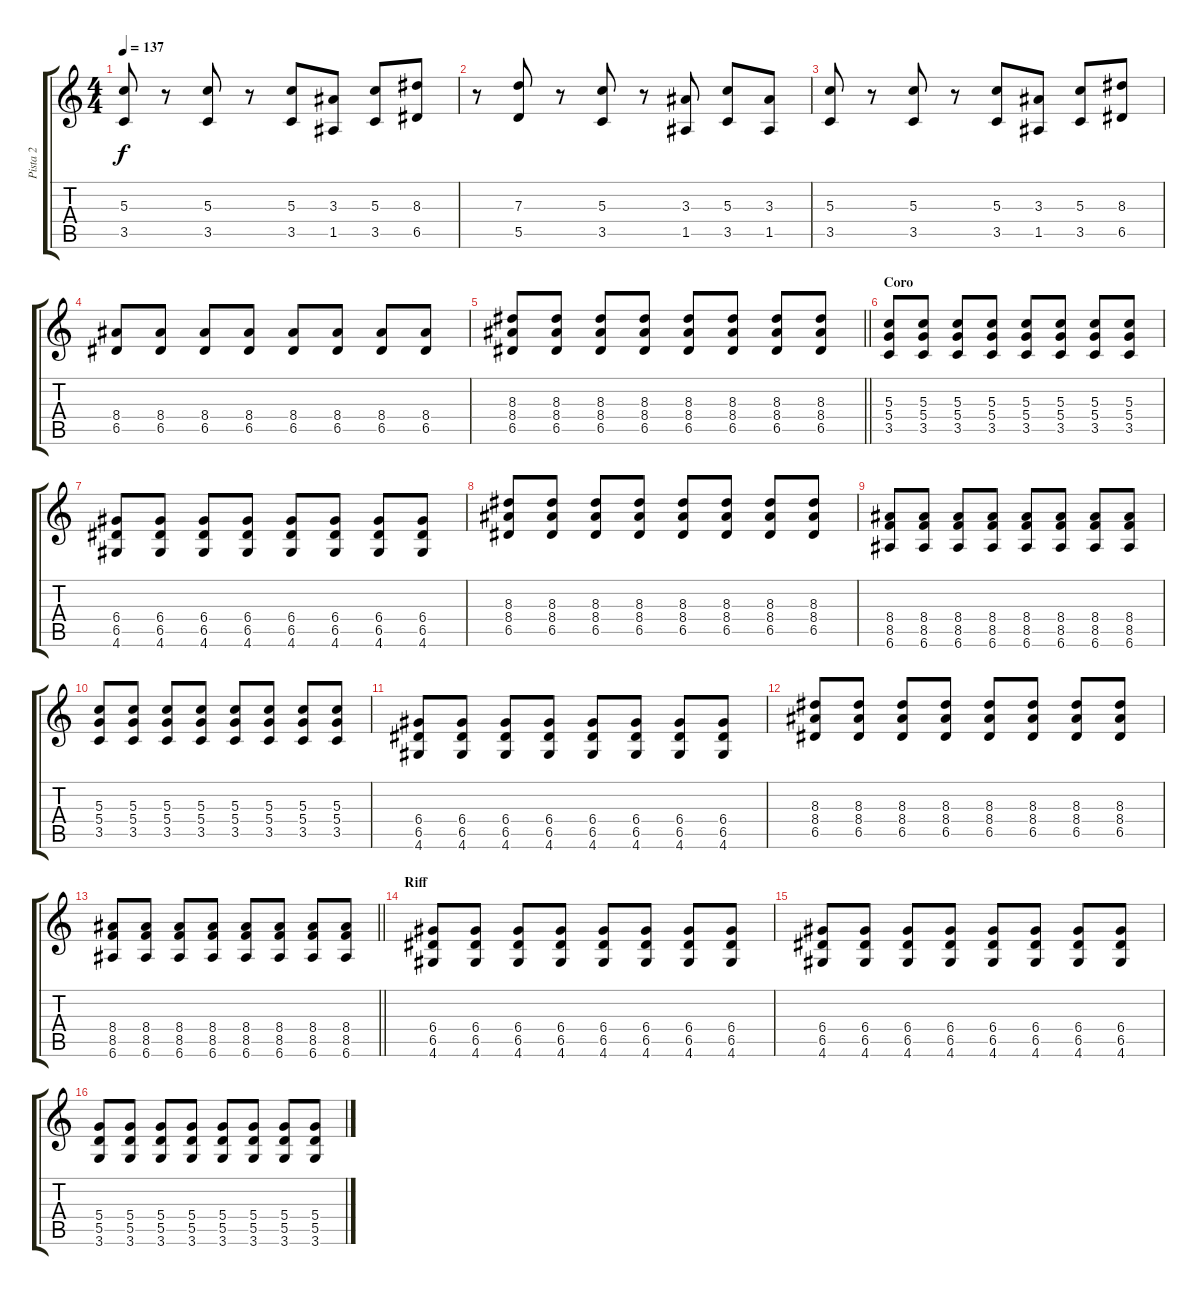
\track ("Pista 2" "Pista 2") {instrument distortionguitar}
\staff {score tabs}
\tuning (E4 B3 G3 D3 A2 E2) {hide}
\ts (4 4)
\tempo 137
\clef g2
\ks c
(5.3 3.5).8{dy f} r.8 (5.3 3.5).8 r.8 (5.3 3.5).8 (3.3 1.5).8 (5.3 3.5).8 (8.3 6.5).8 |
r.8 (7.3 5.5).8 r.8 (5.3 3.5).8 r.8 (3.3 1.5).8 (5.3 3.5).8 (3.3 1.5).8 |
(5.3 3.5).8 r.8 (5.3 3.5).8 r.8 (5.3 3.5).8 (3.3 1.5).8 (5.3 3.5).8 (8.3 6.5).8 |
(8.4 6.5).8 (8.4 6.5).8 (8.4 6.5).8 (8.4 6.5).8 (8.4 6.5).8 (8.4 6.5).8 (8.4 6.5).8 (8.4 6.5).8 |
\barLineRight lightlight
(8.3 8.4 6.5).8 (8.3 8.4 6.5).8 (8.3 8.4 6.5).8 (8.3 8.4 6.5).8 (8.3 8.4 6.5).8 (8.3 8.4 6.5).8 (8.3 8.4 6.5).8 (8.3 8.4 6.5).8 |
\section ("" "Coro")
(5.3 5.4 3.5).8{volume 16 instrument distortionguitar} (5.3 5.4 3.5).8 (5.3 5.4 3.5).8 (5.3 5.4 3.5).8 (5.3 5.4 3.5).8 (5.3 5.4 3.5).8 (5.3 5.4 3.5).8 (5.3 5.4 3.5).8 |
(6.4 6.5 4.6).8 (6.4 6.5 4.6).8 (6.4 6.5 4.6).8 (6.4 6.5 4.6).8 (6.4 6.5 4.6).8 (6.4 6.5 4.6).8 (6.4 6.5 4.6).8 (6.4 6.5 4.6).8 |
(8.3 8.4 6.5).8 (8.3 8.4 6.5).8 (8.3 8.4 6.5).8 (8.3 8.4 6.5).8 (8.3 8.4 6.5).8 (8.3 8.4 6.5).8 (8.3 8.4 6.5).8 (8.3 8.4 6.5).8 |
(8.4 8.5 6.6).8 (8.4 8.5 6.6).8 (8.4 8.5 6.6).8 (8.4 8.5 6.6).8 (8.4 8.5 6.6).8 (8.4 8.5 6.6).8 (8.4 8.5 6.6).8 (8.4 8.5 6.6).8 |
(5.3 5.4 3.5).8 (5.3 5.4 3.5).8 (5.3 5.4 3.5).8 (5.3 5.4 3.5).8 (5.3 5.4 3.5).8 (5.3 5.4 3.5).8 (5.3 5.4 3.5).8 (5.3 5.4 3.5).8 |
(6.4 6.5 4.6).8 (6.4 6.5 4.6).8 (6.4 6.5 4.6).8 (6.4 6.5 4.6).8 (6.4 6.5 4.6).8 (6.4 6.5 4.6).8 (6.4 6.5 4.6).8 (6.4 6.5 4.6).8 |
(8.3 8.4 6.5).8 (8.3 8.4 6.5).8 (8.3 8.4 6.5).8 (8.3 8.4 6.5).8 (8.3 8.4 6.5).8 (8.3 8.4 6.5).8 (8.3 8.4 6.5).8 (8.3 8.4 6.5).8 |
\barLineRight lightlight
(8.4 8.5 6.6).8 (8.4 8.5 6.6).8 (8.4 8.5 6.6).8 (8.4 8.5 6.6).8 (8.4 8.5 6.6).8 (8.4 8.5 6.6).8 (8.4 8.5 6.6).8 (8.4 8.5 6.6).8 |
\section ("" "Riff")
(6.4 6.5 4.6).8 (6.4 6.5 4.6).8 (6.4 6.5 4.6).8 (6.4 6.5 4.6).8 (6.4 6.5 4.6).8 (6.4 6.5 4.6).8 (6.4 6.5 4.6).8 (6.4 6.5 4.6).8 |
(6.4 6.5 4.6).8 (6.4 6.5 4.6).8 (6.4 6.5 4.6).8 (6.4 6.5 4.6).8 (6.4 6.5 4.6).8 (6.4 6.5 4.6).8 (6.4 6.5 4.6).8 (6.4 6.5 4.6).8 |
(5.4 5.5 3.6).8 (5.4 5.5 3.6).8 (5.4 5.5 3.6).8 (5.4 5.5 3.6).8 (5.4 5.5 3.6).8 (5.4 5.5 3.6).8 (5.4 5.5 3.6).8 (5.4 5.5 3.6).8
